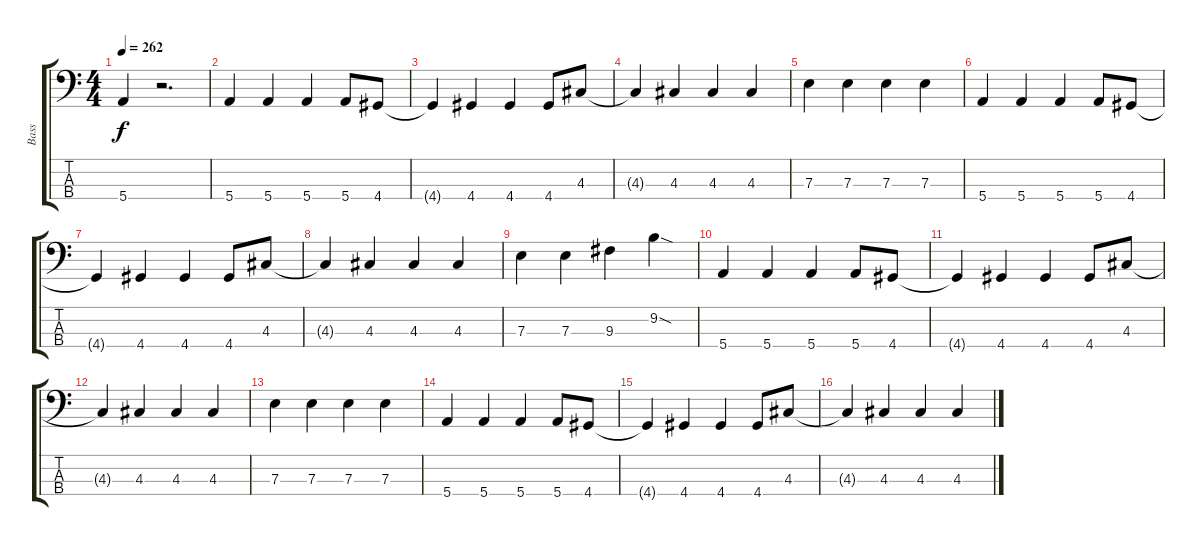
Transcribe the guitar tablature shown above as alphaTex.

\track ("Bass" "Bass") {instrument electricbassfinger}
\staff {score tabs}
\tuning (G2 D2 A1 E1) {hide}
\ts (4 4)
\tempo 262
\clef f4
\ks c
5.4.4{dy f} r.2{d} |
5.4.4 5.4.4 5.4.4 5.4.8 4.4.8 |
4.4{t}.4 4.4.4 4.4.4 4.4.8 4.3.8 |
4.3{t}.4 4.3.4 4.3.4 4.3.4 |
7.3.4 7.3.4 7.3.4 7.3.4 |
5.4.4 5.4.4 5.4.4 5.4.8 4.4.8 |
4.4{t}.4 4.4.4 4.4.4 4.4.8 4.3.8 |
4.3{t}.4 4.3.4 4.3.4 4.3.4 |
7.3.4 7.3.4 9.3.4 9.2{sod}.4 |
5.4.4 5.4.4 5.4.4 5.4.8 4.4.8 |
4.4{t}.4 4.4.4 4.4.4 4.4.8 4.3.8 |
4.3{t}.4 4.3.4 4.3.4 4.3.4 |
7.3.4 7.3.4 7.3.4 7.3.4 |
5.4.4 5.4.4 5.4.4 5.4.8 4.4.8 |
4.4{t}.4 4.4.4 4.4.4 4.4.8 4.3.8 |
4.3{t}.4 4.3.4 4.3.4 4.3.4
